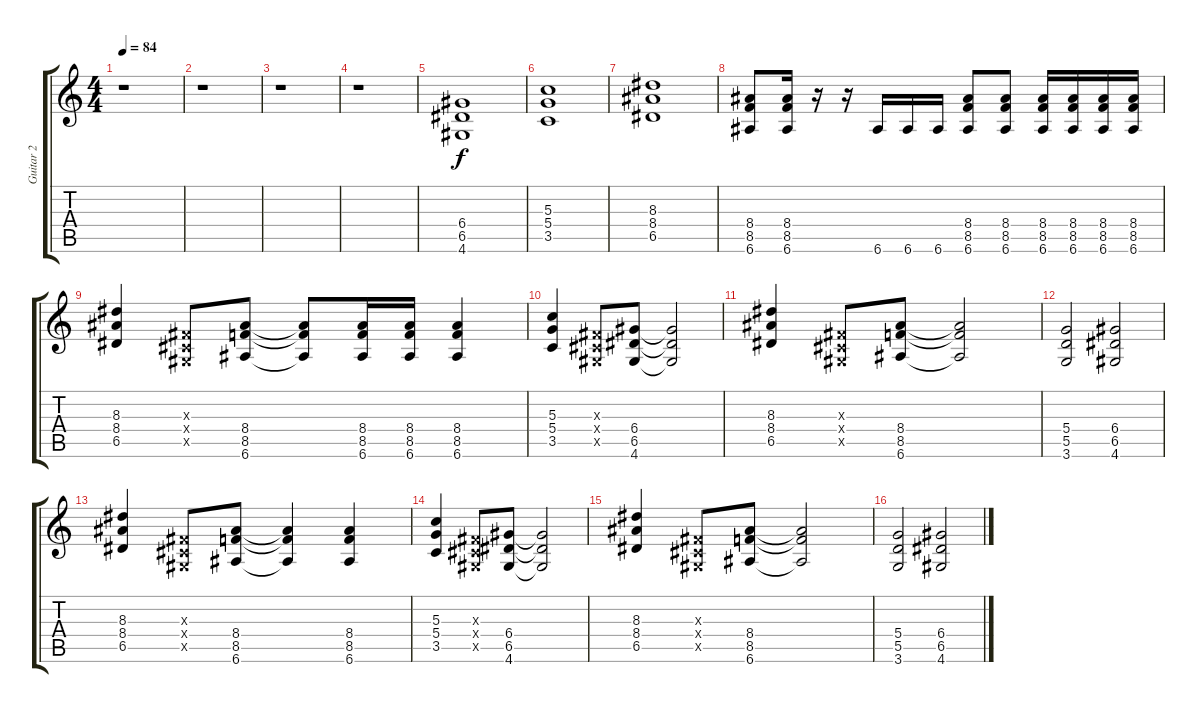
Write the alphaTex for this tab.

\track ("Guitar 2" "Guitar 2") {instrument distortionguitar}
\staff {score tabs}
\tuning (E4 B3 G3 D3 A2 E2) {hide}
\ts (4 4)
\tempo 84
\clef g2
\ks c
r.1{dy f} |
r.1 |
r.1 |
r.1 |
(6.4 6.5 4.6).1 |
(5.3 5.4 3.5).1 |
(8.3 8.4 6.5).1 |
(8.4 8.5 6.6).8 (8.4 8.5 6.6).16 r.16 r.16 6.6.16 6.6.16 6.6.16 (8.4 8.5 6.6).8 (8.4 8.5 6.6).8 (8.4 8.5 6.6).16{txt ""} (8.4 8.5 6.6).16 (8.4 8.5 6.6).16 (8.4 8.5 6.6).16 |
(8.3 8.4 6.5).4 (-1.3{x} -1.4{x} -1.5{x}).8 (8.4 8.5 6.6).8 (8.4{t} 8.5{t} 6.6{t}).8 (8.4 8.5 6.6).16 (8.4 8.5 6.6).16 (8.4 8.5 6.6).4 |
(5.3 5.4 3.5).4 (-1.3{x} -1.4{x} -1.5{x}).8 (6.4 6.5 4.6).8 (6.4{t} 6.5{t} 4.6{t}).2 |
(8.3 8.4 6.5).4 (-1.3{x} -1.4{x} -1.5{x}).8 (8.4 8.5 6.6).8 (8.4{t} 8.5{t} 6.6{t}).2 |
(5.4 5.5 3.6).2 (6.4 6.5 4.6).2 |
(8.3 8.4 6.5).4 (-1.3{x} -1.4{x} -1.5{x}).8 (8.4 8.5 6.6).8 (8.4{t} 8.5{t} 6.6{t}).4 (8.4 8.5 6.6).4 |
(5.3 5.4 3.5).4 (-1.3{x} -1.4{x} -1.5{x}).8 (6.4 6.5 4.6).8 (6.4{t} 6.5{t} 4.6{t}).2 |
(8.3 8.4 6.5).4 (-1.3{x} -1.4{x} -1.5{x}).8 (8.4 8.5 6.6).8 (8.4{t} 8.5{t} 6.6{t}).2 |
(5.4 5.5 3.6).2 (6.4 6.5 4.6).2
